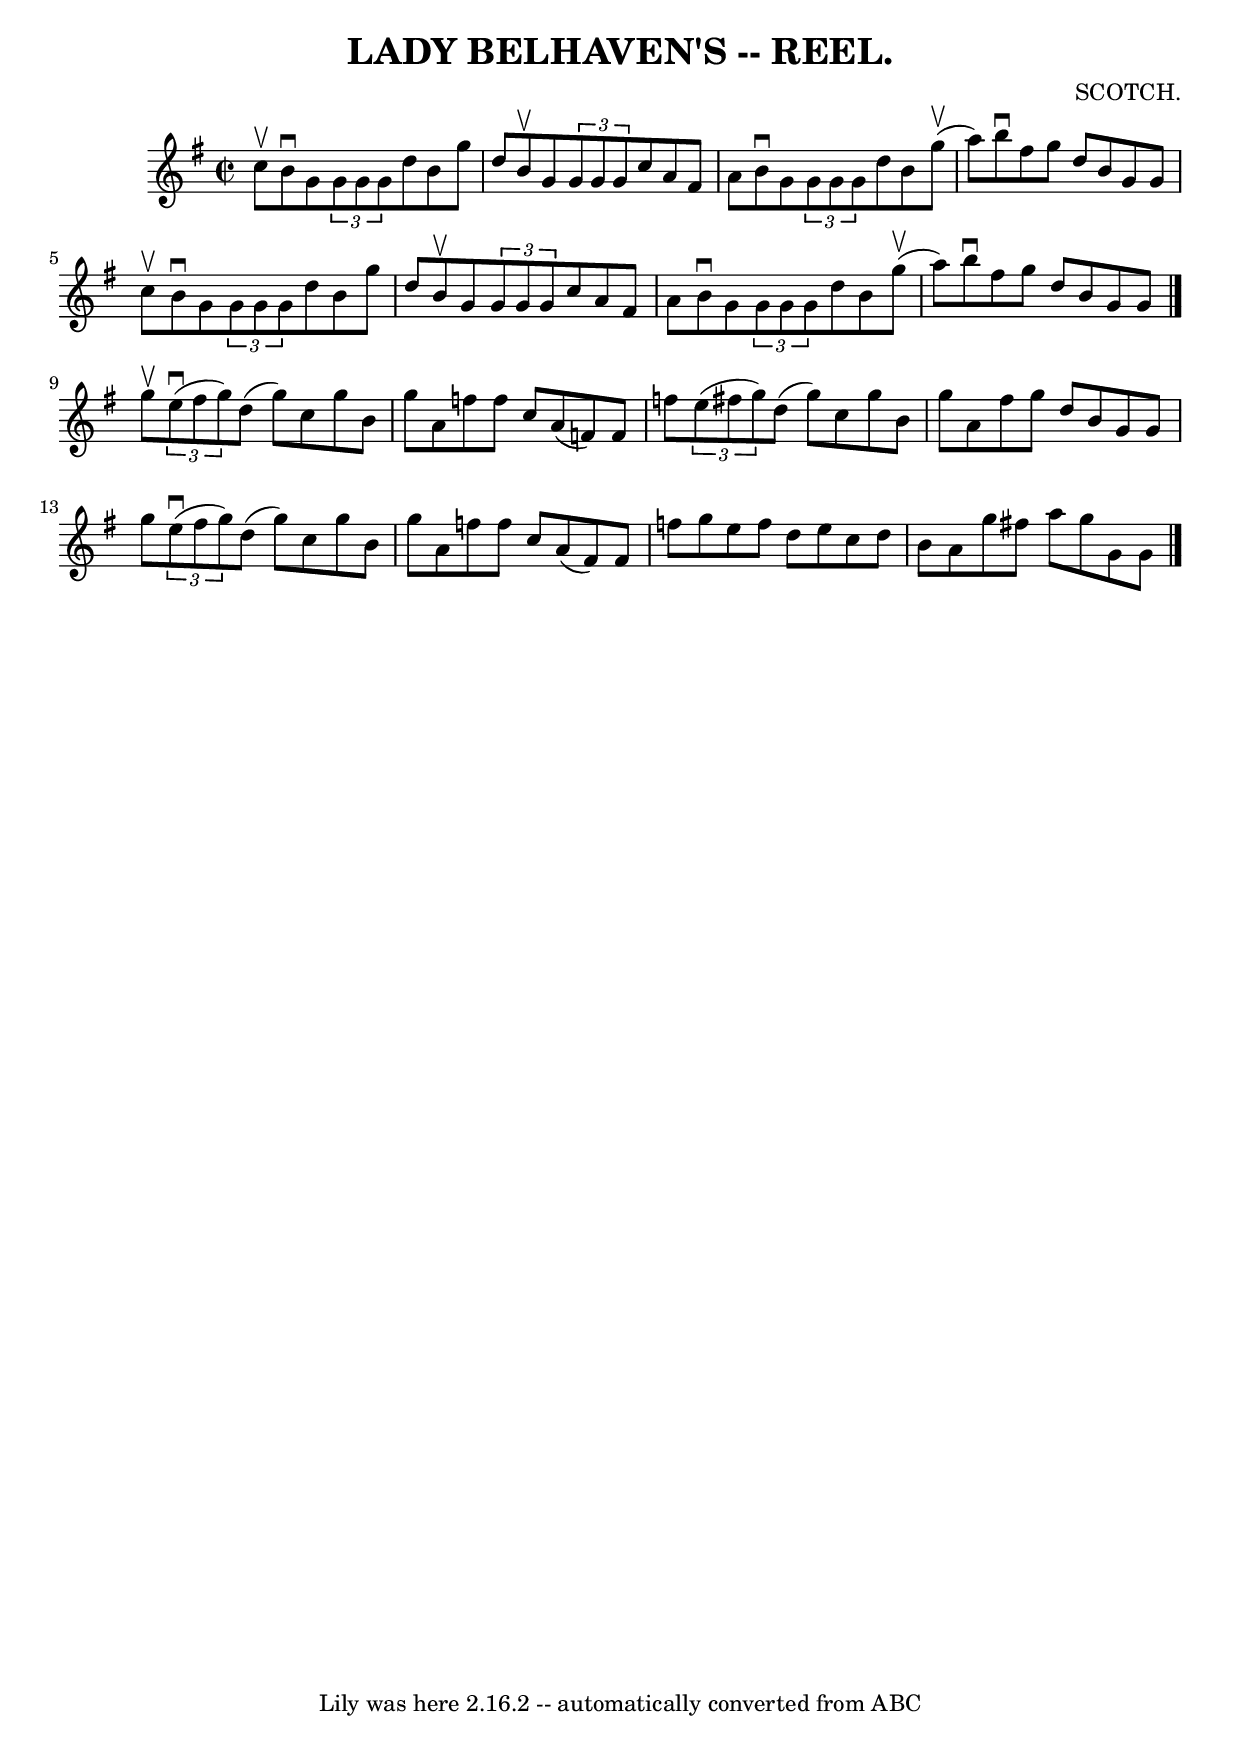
\version "2.16.2"
\include "Mammoth.ily"
\header {
  %% book = "Coles"
  composer = "SCOTCH."
  crossRefNumber = "12"
  footnotes = ""
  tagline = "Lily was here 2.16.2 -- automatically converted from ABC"
  title = "LADY BELHAVEN'S -- REEL."

}
voicedefault =  {


  \override Staff.TimeSignature #'style = #'C
  \time 2/2 
  \key g \major
  c''8^\upbow |
  b'8^\downbow g'8    
  \times 2/3 { g'8 g'8 g'8  
	     } d''8 b'8 g''8 d''8  |
  
  b'8^\upbow g'8    \times 2/3 { g'8 g'8 g'8  
			       } c''8 a'8 fis'8 
  a'8  |
  b'8^\downbow g'8    \times 2/3 { g'8 g'8 g'8  
				 }   
  d''8 b'8 g''8 (^\upbow a''8) |
  b''8^\downbow fis''8    
  g''8 d''8 b'8 g'8 g'8 c''8^\upbow |
  b'8^\downbow   
  g'8    \times 2/3 { g'8 g'8 g'8  
		    } d''8 b'8 g''8 d''8  
  |
  b'8^\upbow g'8    \times 2/3 { g'8 g'8 g'8  
			       } c''8    
  a'8 fis'8 a'8  |
  b'8^\downbow g'8    \times 2/3 { g'8    
				   g'8 g'8  
				 } d''8 b'8 g''8 (^\upbow a''8) |
  b''8 ^\downbow fis''8 g''8 d''8 b'8 g'8 g'8  \bar "|." g''8 ^\upbow |
  \times 2/3 { e''8 (^\downbow fis''8 g''8) 
	     } d''8 
  (g''8) c''8 g''8 b'8 g''8  |
  a'8 f''8 f''8    
  c''8 a'8 (f'8) f'8 f''8  |
  \times 2/3 { e''8 (
	       fis''!8 g''8) 
	     } d''8 (g''8) c''8 g''8 b'8 g''8  
  |
  a'8 fis''8 g''8 d''8 b'8 g'8 g'8 g''8  |
  
  \times 2/3 { e''8 (^\downbow fis''8 g''8) 
	     } d''8 (g''8)   
  c''8 g''8 b'8 g''8  |
  a'8 f''8 f''8 c''8 a'8 (
  fis'8) fis'8 f''8  |
  g''8 e''8 f''8 d''8 e''8    
  c''8 d''8 b'8  |
  a'8 g''8 fis''!8 a''8 g''8 g'8   
  g'8  \bar "|."   

}

\score{
  <<

    \context Staff="default"
    {
      \voicedefault 
      
    }

  >>
  \layout {
    
  }
  \midi {
  }

}
